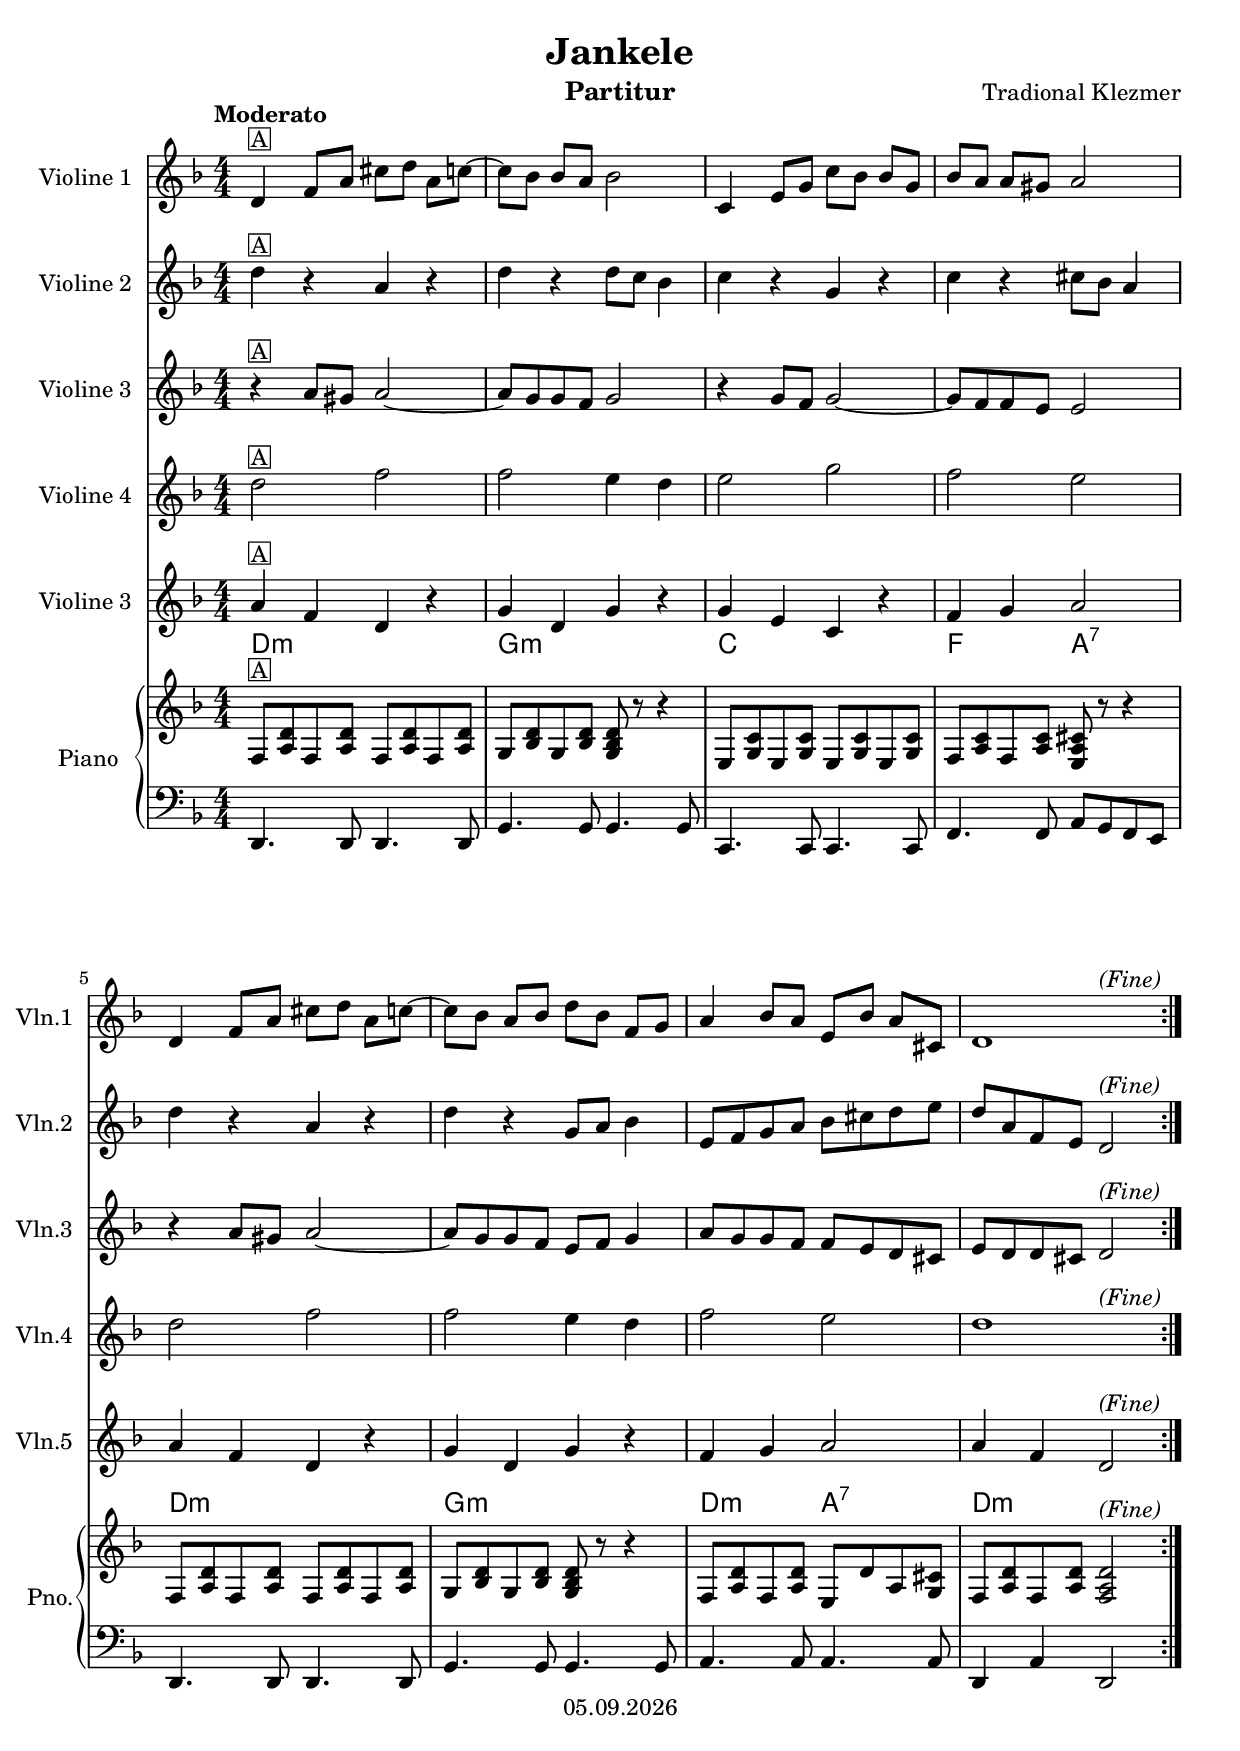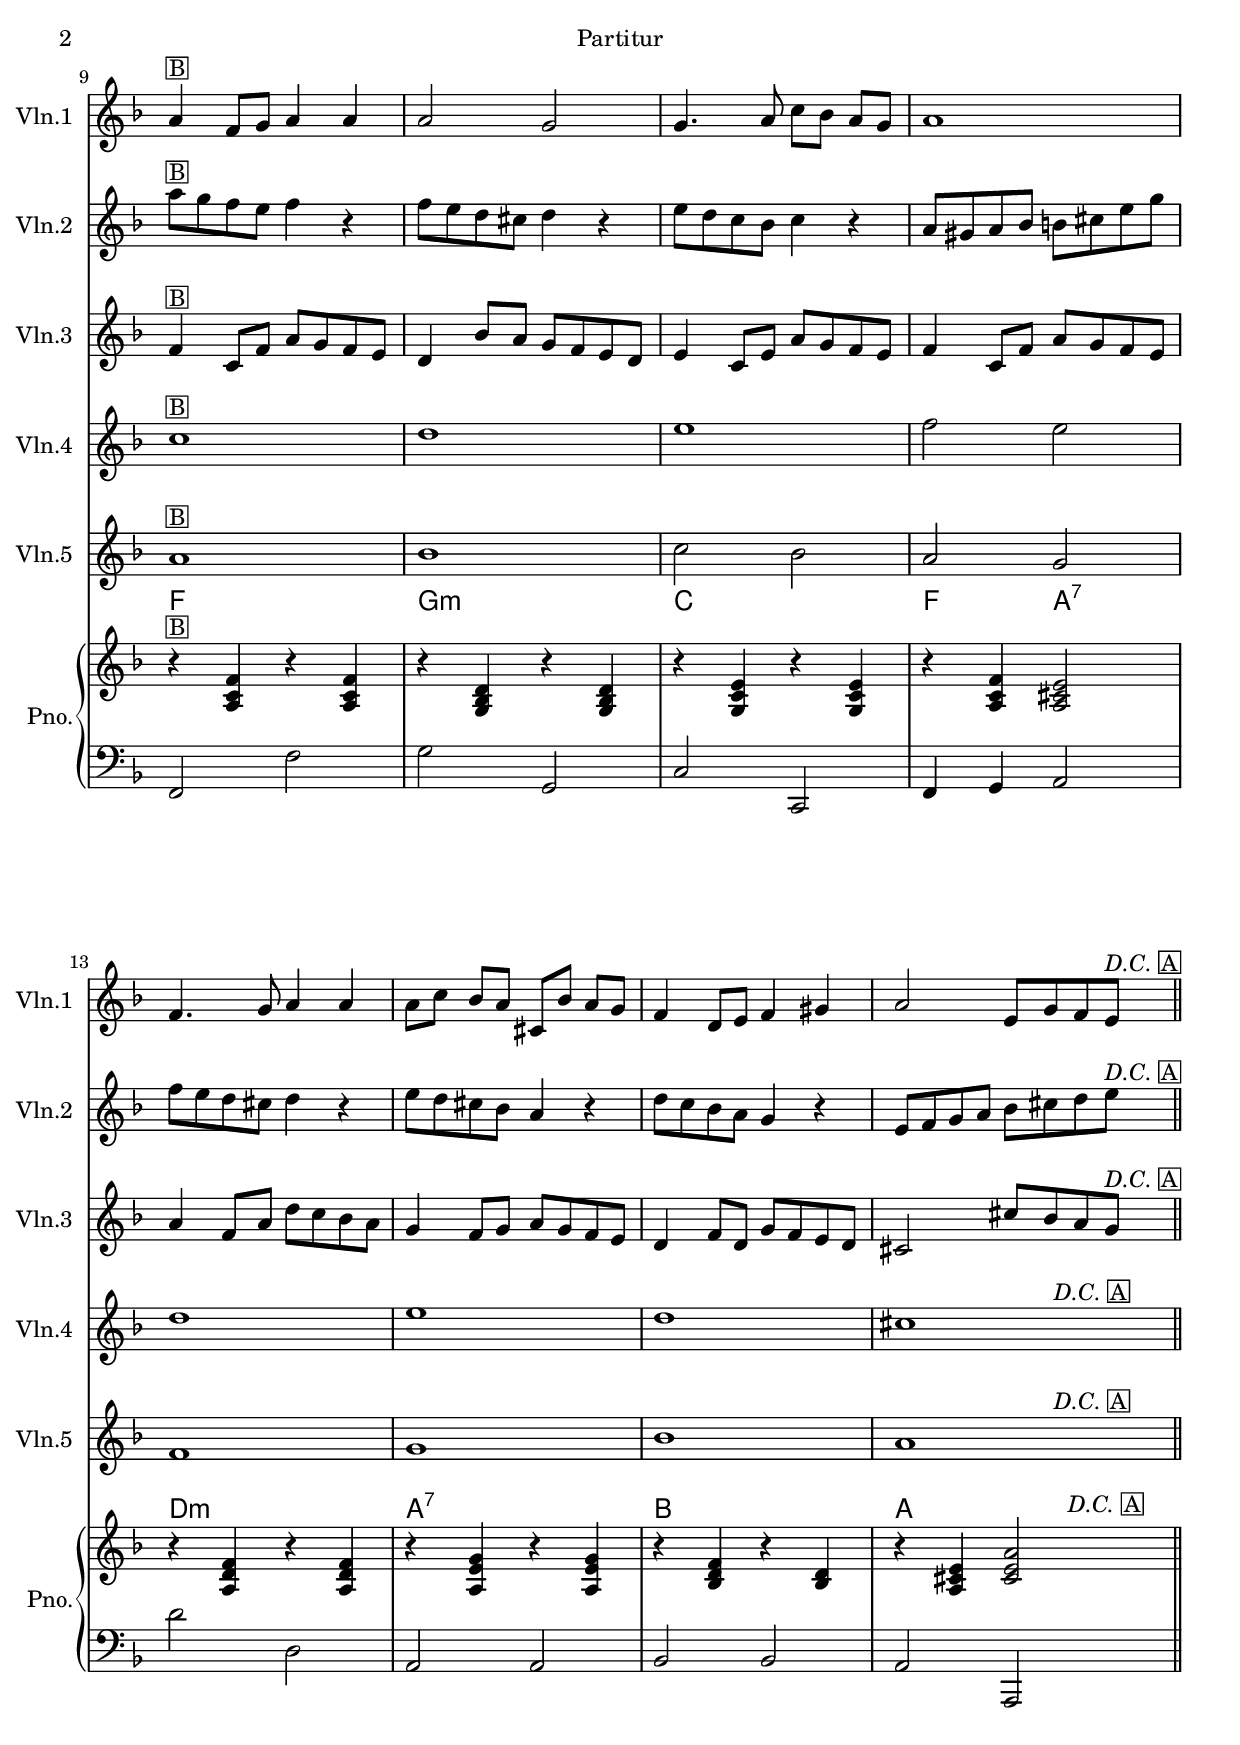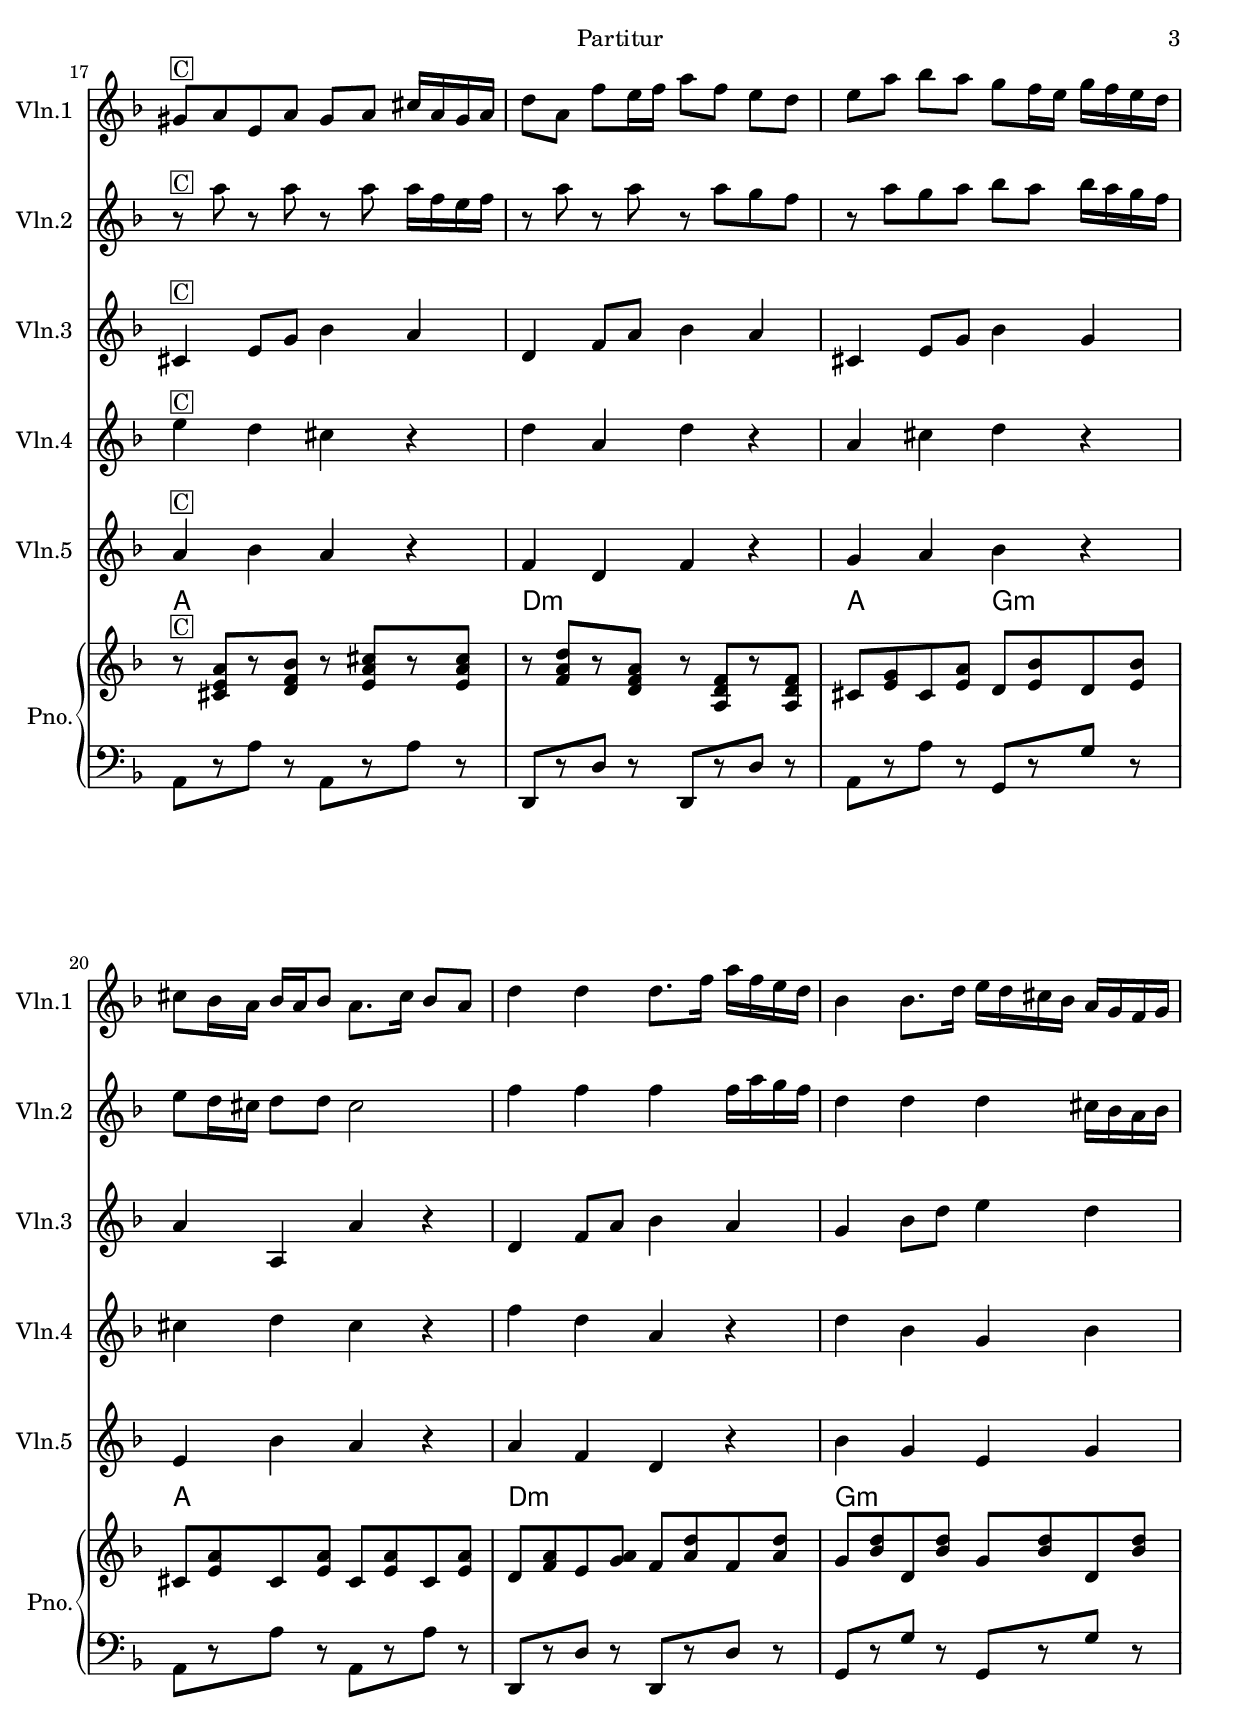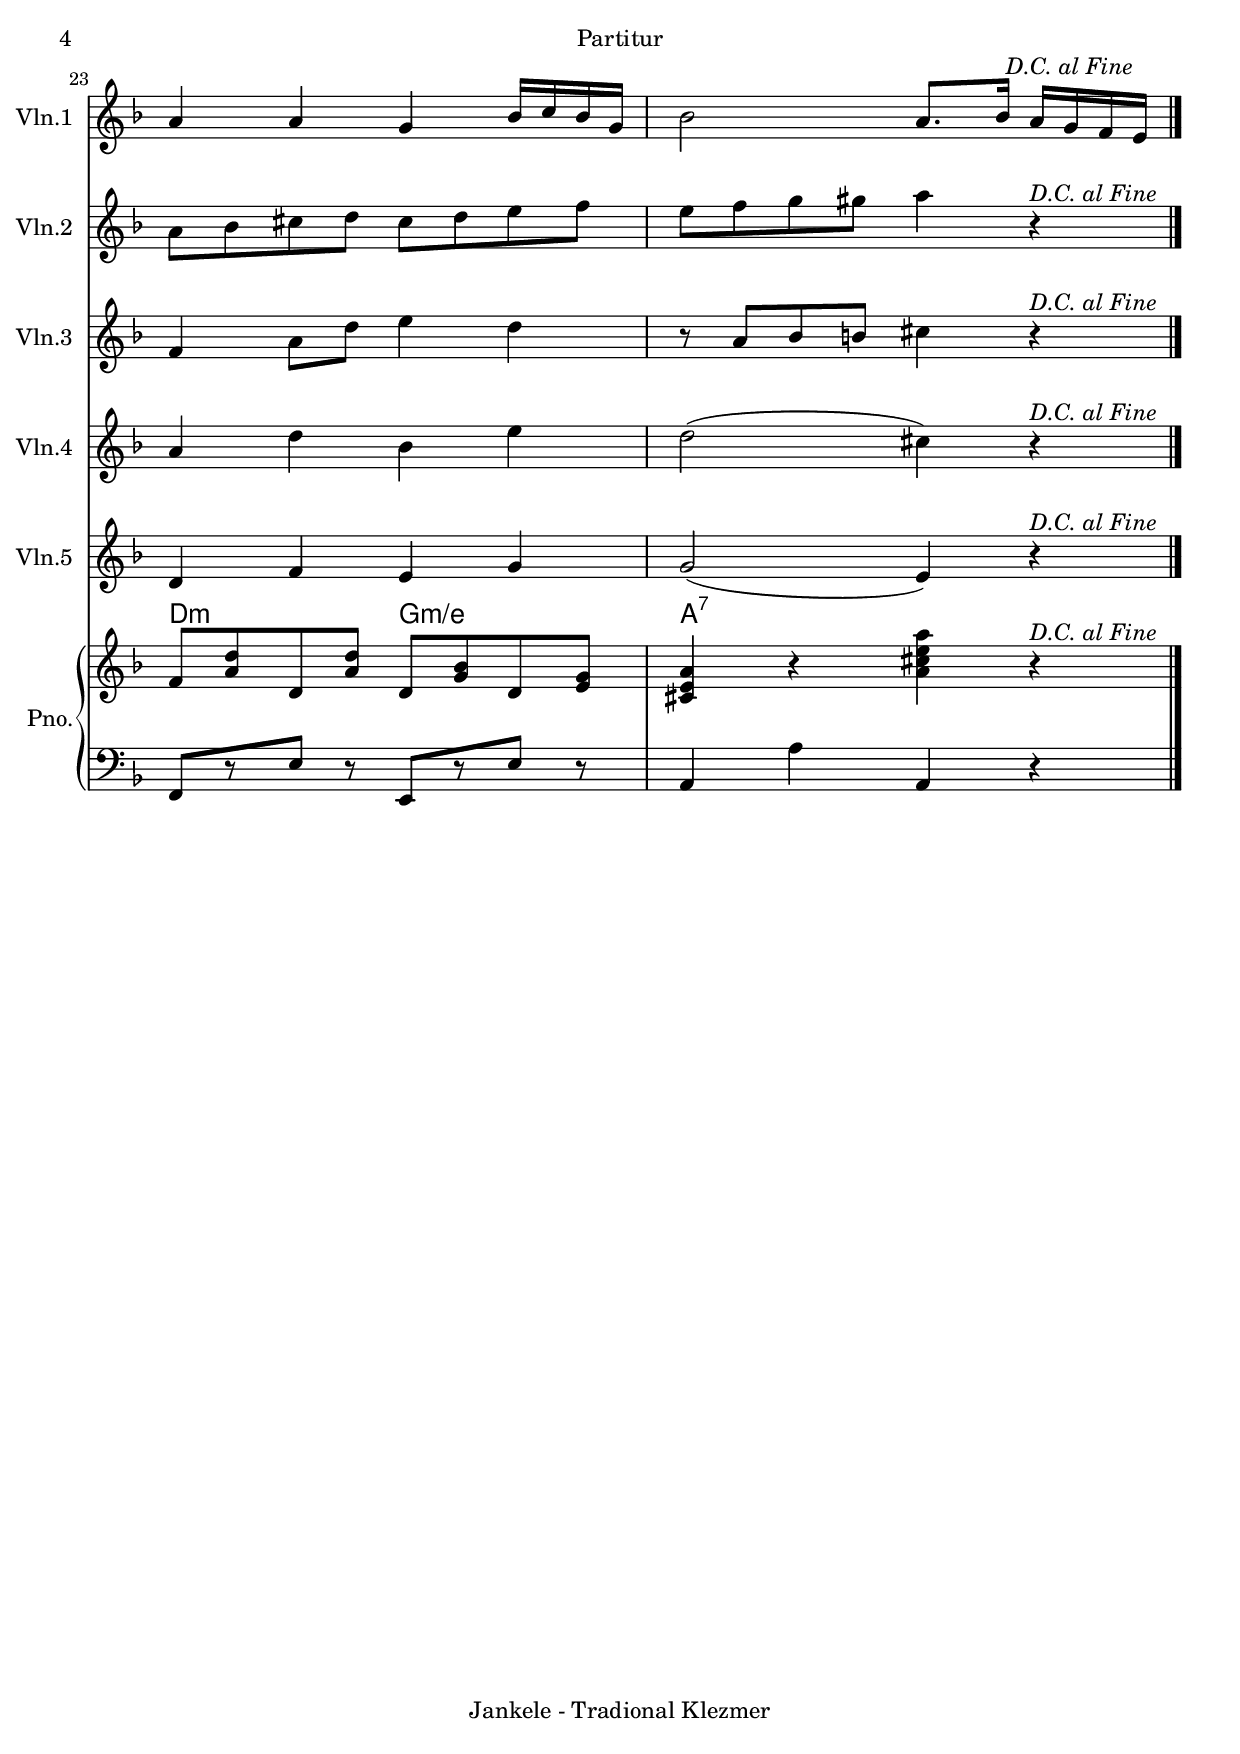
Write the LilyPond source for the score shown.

\version "2.18.2"

\include "../globals.ily"
\version "2.18.2"

\include "../globals.ily"

violinI = {
  \globalSettings
  \clef treble
  \relative d' {
    \repeat volta 2 {
      
      d4^\markup { \box A } f8 a cis[ d] a c~ | c bes bes[ a] bes2 | c,4 e8 g c[ bes] bes g | bes a a[ gis] a2 | \break
      d,4 f8 a cis[ d] a c~ | c bes a[ bes] d bes f[ g] | a4 bes8 a e bes' a[ cis,] | d1 ^\markup { \italic "                    (Fine)" } \break
    }
    a'4^\markup{ \box "B"} f8 g a4 a | a2 g | g4. a8 c bes a[ g] | a1 \break
    f4. g8 a4 a | a8 c bes[ a] cis, bes' a[ g] | f4 d8 e f4 gis | a2 e8 g f e^\markup{ \italic "D.C." \box "A" } | \bar "||" \break
    gis8^\markup{ \box "C" } a e a gis a cis16 a gis a | d8 a f' e16 f a8 f e[ d] | e a bes[ a] g f16 e g f e d | \break
    cis8 bes16 a bes a bes8 a8. cis16 bes8 a | d4 d d8. f16 a f e d | bes4 bes8. d16 e d cis bes a g f g | \break
    a4 a g bes16 c bes g | bes2 a8. bes16 a g f e^\markup{ \right-align \italic "D.C. al Fine" } |
    \bar "|."
  }
}

\version "2.18.2"

\include "../globals.ily"

violinII = {
  \globalSettings
  \clef treble
  \relative d'' {
    \repeat volta 2 {
      d4^\markup { \box A } r a r | d r d8 c bes4 | c4 r g r | c r cis8 bes a4 | \break
      d4 r a r | d r g,8 a bes4 | e,8 f g a bes cis d e | d8 a f e d2^\markup { \italic "(Fine)" }  | \break
    } 
    a''8^\markup{ \box "B"} g f e f4 r | f8 e d cis d4 r | e8 d c bes c4 r | a8 gis a bes b cis e g | \break
    f8 e d cis d4 r | e8 d cis bes a4 r | d8 c bes a g4 r | e8 f g a bes cis d e^\markup{ \italic "D.C." \box "A" } | \bar "||" \break
    r8^\markup{ \box "C" } a r a r a a16 f e f | r8 a r a r a g f | r a g a bes a bes16 a g f | \break
    e8 d16 cis d8 d cis2 | f4 f f f16 a g f | d4 d d cis16 bes a bes | \break
    a8 bes cis d cis d e f | e f g gis a4 r^\markup{ \italic "D.C. al Fine" } | 
    \bar "|."
  }
}

\version "2.18.2"

\include "../globals.ily"

violinIII = {
  \globalSettings
  \clef treble
  \relative a' {
    \repeat volta 2 {
      r4^\markup { \box A } a8 gis a2~ | a8 g g f g2 | r4 g8 f g2~ | g8 f f e e2 | \break
      r4 a8 gis a2~ | a8 g g f e f g4 | a8 g g f f e d cis | e d d cis d2^\markup { \italic "(Fine)" }  | \break
    }
    f4^\markup{ \box "B"} c8 f a g f e | d4 bes'8 a g f e d | e4 c8 e a g f e | f4 c8 f a g f e | \break
    a4 f8 a d c bes a | g4 f8 g a g f e | d4 f8 d g f e d | cis2 cis'8 bes a g^\markup{ \italic "D.C." \box "A" } | \bar "||" \break
    cis,4^\markup{ \box "C" } e8 g bes4 a | d,4 f8 a bes4 a | cis,4 e8 g bes4 g | \break
    a4 a,4 a'4 r | d,4 f8 a bes4 a | g4 bes8 d e4 d | \break
    f,4 a8 d e4 d | r8 a bes b cis4 r^\markup{ \italic "D.C. al Fine" } |
    \bar "|."
  }
}

\version "2.18.2"

\include "../globals.ily"

violinIV = {
  \globalSettings
  \clef treble
  \relative d'' {
    \repeat volta 2 {
      d2^\markup { \box A } f | f e4 d | e2 g | f e | \break
      d2 f | f e4 d | f2 e | d1^\markup { \italic "                    (Fine)" } | \break
    }
    c1^\markup{ \box "B"} | d | e | f2 e | \break
    d1 | e | d | cis^\markup{ \italic "                         D.C." \box "A" } | \bar "||" \break
    e4^\markup{ \box "C" } d cis r | d a d r | a cis d r | \break
    cis4 d cis r | f d a r | d bes g bes | \break
    a d bes e | d2( cis4) r^\markup{ \italic "D.C. al Fine" } | 
    \bar "|."
    
  }
}


\version "2.18.2"

\include "../globals.ily"

violinV = {
  \globalSettings
  \clef treble
  \relative a' {
    \repeat volta 2 {
      a4^\markup { \box A } f d r | g d g r | g e c r | f g a2 | \break
      a4 f d r | g d g r | f g a2 | a4 f d2^\markup { \italic "(Fine)" }  | \break
    }
    a'1^\markup{ \box "B"} | bes | c2 bes | a g | \break
    f1 | g | bes | a^\markup{ \italic "                         D.C." \box "A" } | \bar "||" \break
    a4^\markup{ \box "C" } bes a r | f d f r | g a bes r | \break
    e,4 bes' a r | a f d r | bes' g e g | \break
    d4 f e g | g2( e4) r^\markup{ \italic "D.C. al Fine" } |\break 
    \bar "|."
  }
}

\version "2.18.2"

\include "../globals.ily"

guitarChords = \chordmode {
    \globalSettings
    \repeat volta 2 {
      d1:m | g:m | c | f2 a:7 | \break
      d1:m | g:m | d2:m a:7 | d1:m | \break
    }
    f1 | g:m | c | f2 a:7 | \break
    d1:m | a:7 | bes | a | \break 
    a | d:m | a2 g:m | \break
    a1 | d:m | g:m | \break
    d2:m g:m/e | a1:7 | 
}

\version "2.18.2"

\include "../globals.ily"

pianoTreble = {
  \globalSettings
  \clef treble
  \relative f {
    \repeat volta 2 {
      f8^\markup { \box A } <a d> f <a d> f <a d> f <a d> | g <bes d> g <bes d> <g bes d> r8 r4 | 
      e8 <g c> e <g c> e <g c> e <g c> | f <a c> f <a c> <e a cis> r8 r4 |
      f8 <a d> f <a d> f <a d> f <a d> | g <bes d> g <bes d> <g bes d> r8 r4 |
      f8 <a d> f <a d> e d' a <g cis> | f^\markup { \italic "                    (Fine)" } <a d> f <a d> <f a d>2 |
    }
    r4^\markup{ \box "B"} <a c f> r <a c f> | r <g bes d> r <g bes d> | r <g c e> r <g c e> | r <a c f> <a cis e>2 |
    r4 <a d f> r <a d f> | r <a e' g> r <a e' g> | r <bes d f> r <bes d> | r <a cis e> <cis e a>2^\markup{ \italic "          D.C." \box "A" } |
    r8^\markup{ \box "C" } <cis e a>[ r <d f bes>] r <e a cis>[ r <e a cis>] | r <f a d>[ r <d f a>] r <a d f>[ r <a d f>] |
    cis <e g> cis <e a> d <e bes'> d <e bes'> | cis <e a> cis <e a> cis <e a> cis <e a> |
    d <f a> e <g a> f <a d> f <a d> | g <bes d> d, <bes' d> g <bes d> d, <bes' d> | 
    f <a d> d, <a' d> d, <g bes> d <e g> | <cis e a>4 r <a' cis e a> r^\markup{ \italic "D.C. al Fine" } |
  }
}

pianoBass = {
  \globalSettings
  \clef bass
  \relative d, {
    \repeat volta 2 {
      d4. d8 d4. d8 | g4. g8 g4. g8 |c,4. c8 c4. c8 | f4. f8 a g f e | 
      d4. d8 d4. d8 | g4. g8 g4. g8 | a4. a8 a4. a8 | d,4 a' d,2 |
    }
    f2 f' | g g, | c c, | f4 g a2 | d' d, | a a | bes bes | a a, | \bar "||"
    a'8[ r a'] r a,[ r a'] r | d,,8[ r d'] r d,[ r d'] r |
    a8[ r a'] r g,[ r g'] r | a,8[ r a'] r a,[ r a'] r |
    d,,8[ r d'] r d,[ r d'] r | g,8[ r g'] r g,[ r g'] r |
    f,8[ r e'] r e,[ r e'] r | a,4 a' a, r |
  }
}


\header {
  instrument = "Partitur"
}

\score {
  <<    
    \new Staff \with { instrumentName = "Violine 1" shortInstrumentName = "Vln.1" } { \violinI }
    \new Staff \with { instrumentName = "Violine 2" shortInstrumentName = "Vln.2" } { \violinII }
    \new Staff \with { instrumentName = "Violine 3" shortInstrumentName = "Vln.3" } { \violinIII }
    \new Staff \with { instrumentName = "Violine 4" shortInstrumentName = "Vln.4" } { \violinIV }
    \new Staff \with { instrumentName = "Violine 3" shortInstrumentName = "Vln.5" } { \violinV }
    \new ChordNames { \germanChords \guitarChords }
    \new PianoStaff \with { instrumentName = "Piano" shortInstrumentName = "Pno." } {  
      <<
        \new Staff { \pianoTreble }
        \new Staff { \pianoBass }
      >>
    }
  >>
  \layout {
    indent = 1.5\cm
    short-indent = 0.5\cm
  }
}
